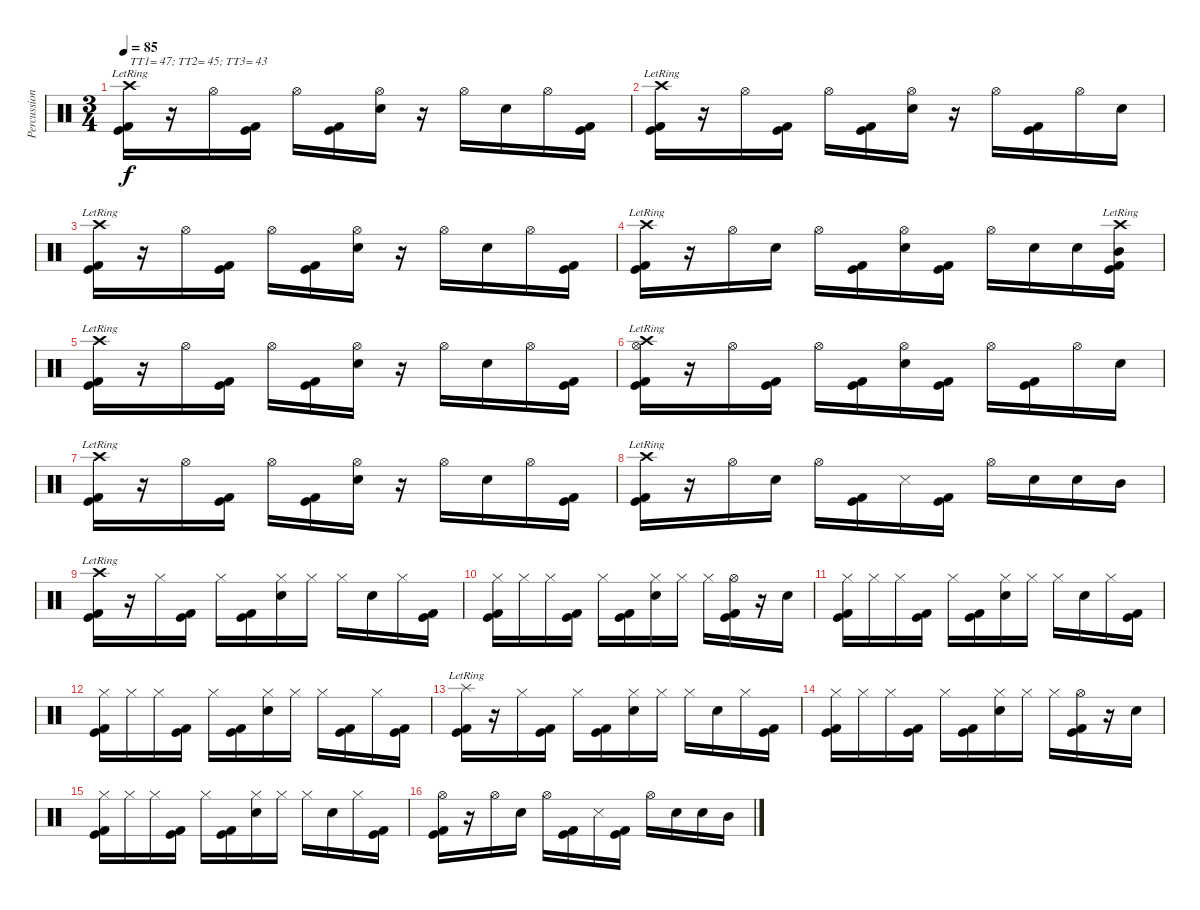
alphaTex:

\track ("Percussion" "Percussion") {instrument percussion}
\staff {score}
\articulation defaults
\ts (3 4)
\tempo 85
\clef neutral
\ks c
("Crash high (hit)"{lr} "Kick (hit) 2" "Kick (hit)").16{txt "TT1= 47; TT2= 45; TT3= 43" dy f} r.16 "Hi-Hat (open)".16 ("Kick (hit) 2" "Kick (hit)").16 "Hi-Hat (open)".16 ("Kick (hit) 2" "Kick (hit)").16 ("Hi-Hat (open)" "Snare (hit) 2").16 r.16 "Hi-Hat (open)".16 "Snare (hit) 2".16 "Hi-Hat (open)".16 ("Kick (hit) 2" "Kick (hit)").16 |
("Crash high (hit)"{lr} "Kick (hit)" "Kick (hit) 2").16 r.16 "Hi-Hat (open)".16 ("Kick (hit)" "Kick (hit) 2").16 "Hi-Hat (open)".16 ("Kick (hit)" "Kick (hit) 2").16 ("Hi-Hat (open)" "Snare (hit) 2").16 r.16 "Hi-Hat (open)".16 ("Kick (hit)" "Kick (hit) 2").16 "Hi-Hat (open)".16 "Snare (hit) 2".16 |
("Crash high (hit)"{lr} "Kick (hit)" "Kick (hit) 2").16 r.16 "Hi-Hat (open)".16 ("Kick (hit)" "Kick (hit) 2").16 "Hi-Hat (open)".16 ("Kick (hit)" "Kick (hit) 2").16 ("Hi-Hat (open)" "Snare (hit) 2").16 r.16 "Hi-Hat (open)".16 "Snare (hit) 2".16 "Hi-Hat (open)".16 ("Kick (hit)" "Kick (hit) 2").16 |
("Crash high (hit)"{lr} "Kick (hit)" "Kick (hit) 2").16 r.16 "Hi-Hat (open)".16 "Snare (hit) 2".16 "Hi-Hat (open)".16 ("Kick (hit)" "Kick (hit) 2").16 ("Hi-Hat (open)" "Snare (hit) 2").16 ("Kick (hit)" "Kick (hit) 2").16 "Hi-Hat (open)".16 "Snare (hit) 2".16 "Snare (hit) 2".16 ("Crash high (hit)"{lr} "Mid Tom (hit)" "Kick (hit)" "Kick (hit) 2").16 |
("Crash high (hit)"{lr} "Kick (hit)" "Kick (hit) 2").16 r.16 "Hi-Hat (open)".16 ("Kick (hit)" "Kick (hit) 2").16 "Hi-Hat (open)".16 ("Kick (hit)" "Kick (hit) 2").16 ("Hi-Hat (open)" "Snare (hit) 2").16 r.16 "Hi-Hat (open)".16 "Snare (hit) 2".16 "Hi-Hat (open)".16 ("Kick (hit)" "Kick (hit) 2").16 |
("Crash high (hit)"{lr} "Hi-Hat (open)" "Kick (hit)" "Kick (hit) 2").16 r.16 "Hi-Hat (open)".16 ("Kick (hit)" "Kick (hit) 2").16 "Hi-Hat (open)".16 ("Kick (hit)" "Kick (hit) 2").16 ("Hi-Hat (open)" "Snare (hit) 2").16 ("Kick (hit)" "Kick (hit) 2").16 "Hi-Hat (open)".16 ("Kick (hit)" "Kick (hit) 2").16 "Hi-Hat (open)".16 "Snare (hit) 2".16 |
("Crash high (hit)"{lr} "Kick (hit)" "Kick (hit) 2").16 r.16 "Hi-Hat (open)".16 ("Kick (hit)" "Kick (hit) 2").16 "Hi-Hat (open)".16 ("Kick (hit)" "Kick (hit) 2").16 ("Hi-Hat (open)" "Snare (hit) 2").16 r.16 "Hi-Hat (open)".16 "Snare (hit) 2".16 "Hi-Hat (open)".16 ("Kick (hit)" "Kick (hit) 2").16 |
("Crash high (hit)"{lr} "Kick (hit)" "Kick (hit) 2").16 r.16 "Hi-Hat (open)".16 "Snare (hit) 2".16 "Hi-Hat (open)".16 ("Kick (hit)" "Kick (hit) 2").16 "Snare (side stick) 3".16 ("Kick (hit)" "Kick (hit) 2").16 "Hi-Hat (open)".16 "Snare (hit) 2".16 "Snare (hit) 2".16 "Mid Tom (hit)".16 |
("Crash high (hit)"{lr} "Kick (hit)" "Kick (hit) 2").16{volume 13} r.16 "Hi-Hat (closed)".16 ("Kick (hit)" "Kick (hit) 2").16 "Hi-Hat (closed)".16 ("Kick (hit)" "Kick (hit) 2").16 ("Hi-Hat (closed)" "Snare (hit) 2").16 "Hi-Hat (closed)".16 "Hi-Hat (closed)".16 "Snare (hit) 2".16 "Hi-Hat (closed)".16 ("Kick (hit)" "Kick (hit) 2").16 |
("Hi-Hat (closed)" "Kick (hit)" "Kick (hit) 2").16 "Hi-Hat (closed)".16 "Hi-Hat (closed)".16 ("Kick (hit)" "Kick (hit) 2").16 "Hi-Hat (closed)".16 ("Kick (hit)" "Kick (hit) 2").16 ("Hi-Hat (closed)" "Snare (hit) 2").16 "Hi-Hat (closed)".16 "Hi-Hat (closed)".16 ("Hi-Hat (open)" "Kick (hit)" "Kick (hit) 2").16 r.16 "Snare (hit) 2".16 |
("Hi-Hat (closed)" "Kick (hit)" "Kick (hit) 2").16 "Hi-Hat (closed)".16 "Hi-Hat (closed)".16 ("Kick (hit)" "Kick (hit) 2").16 "Hi-Hat (closed)".16 ("Kick (hit)" "Kick (hit) 2").16 ("Hi-Hat (closed)" "Snare (hit) 2").16 "Hi-Hat (closed)".16 "Hi-Hat (closed)".16 "Snare (hit) 2".16 "Hi-Hat (closed)".16 ("Kick (hit)" "Kick (hit) 2").16 |
("Hi-Hat (closed)" "Kick (hit)" "Kick (hit) 2").16 "Hi-Hat (closed)".16 "Hi-Hat (closed)".16 ("Kick (hit)" "Kick (hit) 2").16 "Hi-Hat (closed)".16 ("Kick (hit)" "Kick (hit) 2").16 ("Hi-Hat (closed)" "Snare (hit) 2").16 "Hi-Hat (closed)".16 "Hi-Hat (closed)".16 ("Kick (hit)" "Kick (hit) 2").16 "Hi-Hat (closed)".16 ("Kick (hit)" "Kick (hit) 2").16 |
("Splash (hit)"{lr} "Kick (hit)" "Kick (hit) 2").16 r.16 "Hi-Hat (closed)".16 ("Kick (hit)" "Kick (hit) 2").16 "Hi-Hat (closed)".16 ("Kick (hit)" "Kick (hit) 2").16 ("Hi-Hat (closed)" "Snare (hit) 2").16 "Hi-Hat (closed)".16 "Hi-Hat (closed)".16 "Snare (hit) 2".16 "Hi-Hat (closed)".16 ("Kick (hit)" "Kick (hit) 2").16 |
("Hi-Hat (closed)" "Kick (hit)" "Kick (hit) 2").16 "Hi-Hat (closed)".16 "Hi-Hat (closed)".16 ("Kick (hit)" "Kick (hit) 2").16 "Hi-Hat (closed)".16 ("Kick (hit)" "Kick (hit) 2").16 ("Hi-Hat (closed)" "Snare (hit) 2").16 "Hi-Hat (closed)".16 "Hi-Hat (closed)".16 ("Hi-Hat (open)" "Kick (hit)" "Kick (hit) 2").16 r.16 "Snare (hit) 2".16 |
("Hi-Hat (closed)" "Kick (hit)" "Kick (hit) 2").16 "Hi-Hat (closed)".16 "Hi-Hat (closed)".16 ("Kick (hit)" "Kick (hit) 2").16 "Hi-Hat (closed)".16 ("Kick (hit)" "Kick (hit) 2").16 ("Hi-Hat (closed)" "Snare (hit) 2").16 "Hi-Hat (closed)".16 "Hi-Hat (closed)".16 "Snare (hit) 2".16 "Hi-Hat (closed)".16 ("Kick (hit)" "Kick (hit) 2").16 |
("Hi-Hat (open)" "Kick (hit)" "Kick (hit) 2").16 r.16 "Hi-Hat (open)".16 "Snare (hit) 2".16 "Hi-Hat (open)".16 ("Kick (hit)" "Kick (hit) 2").16 "Snare (side stick) 3".16 ("Kick (hit)" "Kick (hit) 2").16 "Hi-Hat (open)".16 "Snare (hit) 2".16 "Snare (hit) 2".16 "Mid Tom (hit)".16
